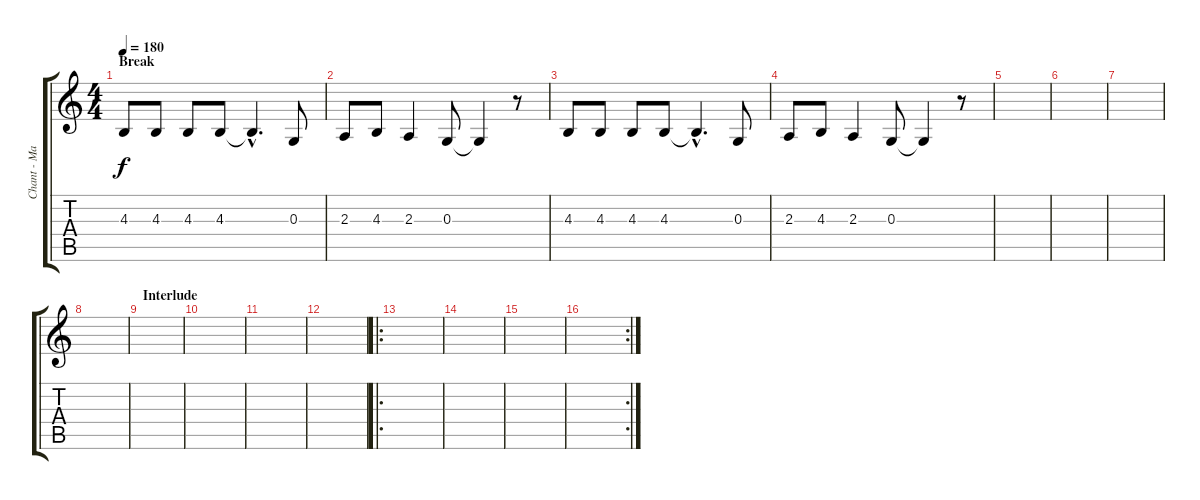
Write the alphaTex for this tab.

\track ("Chant - Mark" "Chant - Ma") {instrument synthbrass1}
\staff {score tabs}
\tuning (E4 B3 G3 D3 A2 E2) {hide}
\ts (4 4)
\section ("" "Break")
\tempo 180
\clef g2
\ks c
4.3.8{dy f volume 12 instrument synthbrass1} 4.3.8 4.3.8 4.3.8 4.3{hac t}.4{d} 0.3.8 |
2.3.8 4.3.8 2.3.4 0.3.8 0.3{t}.4 r.8 |
4.3.8{volume 10} 4.3.8 4.3.8 4.3.8 4.3{hac t}.4{d} 0.3.8 |
2.3.8 4.3.8 2.3.4 0.3.8 0.3{t}.4 r.8 |
|
|
|
|
\section ("" "Interlude")
|
|
|
|
\ro
|
|
|
\rc 2
